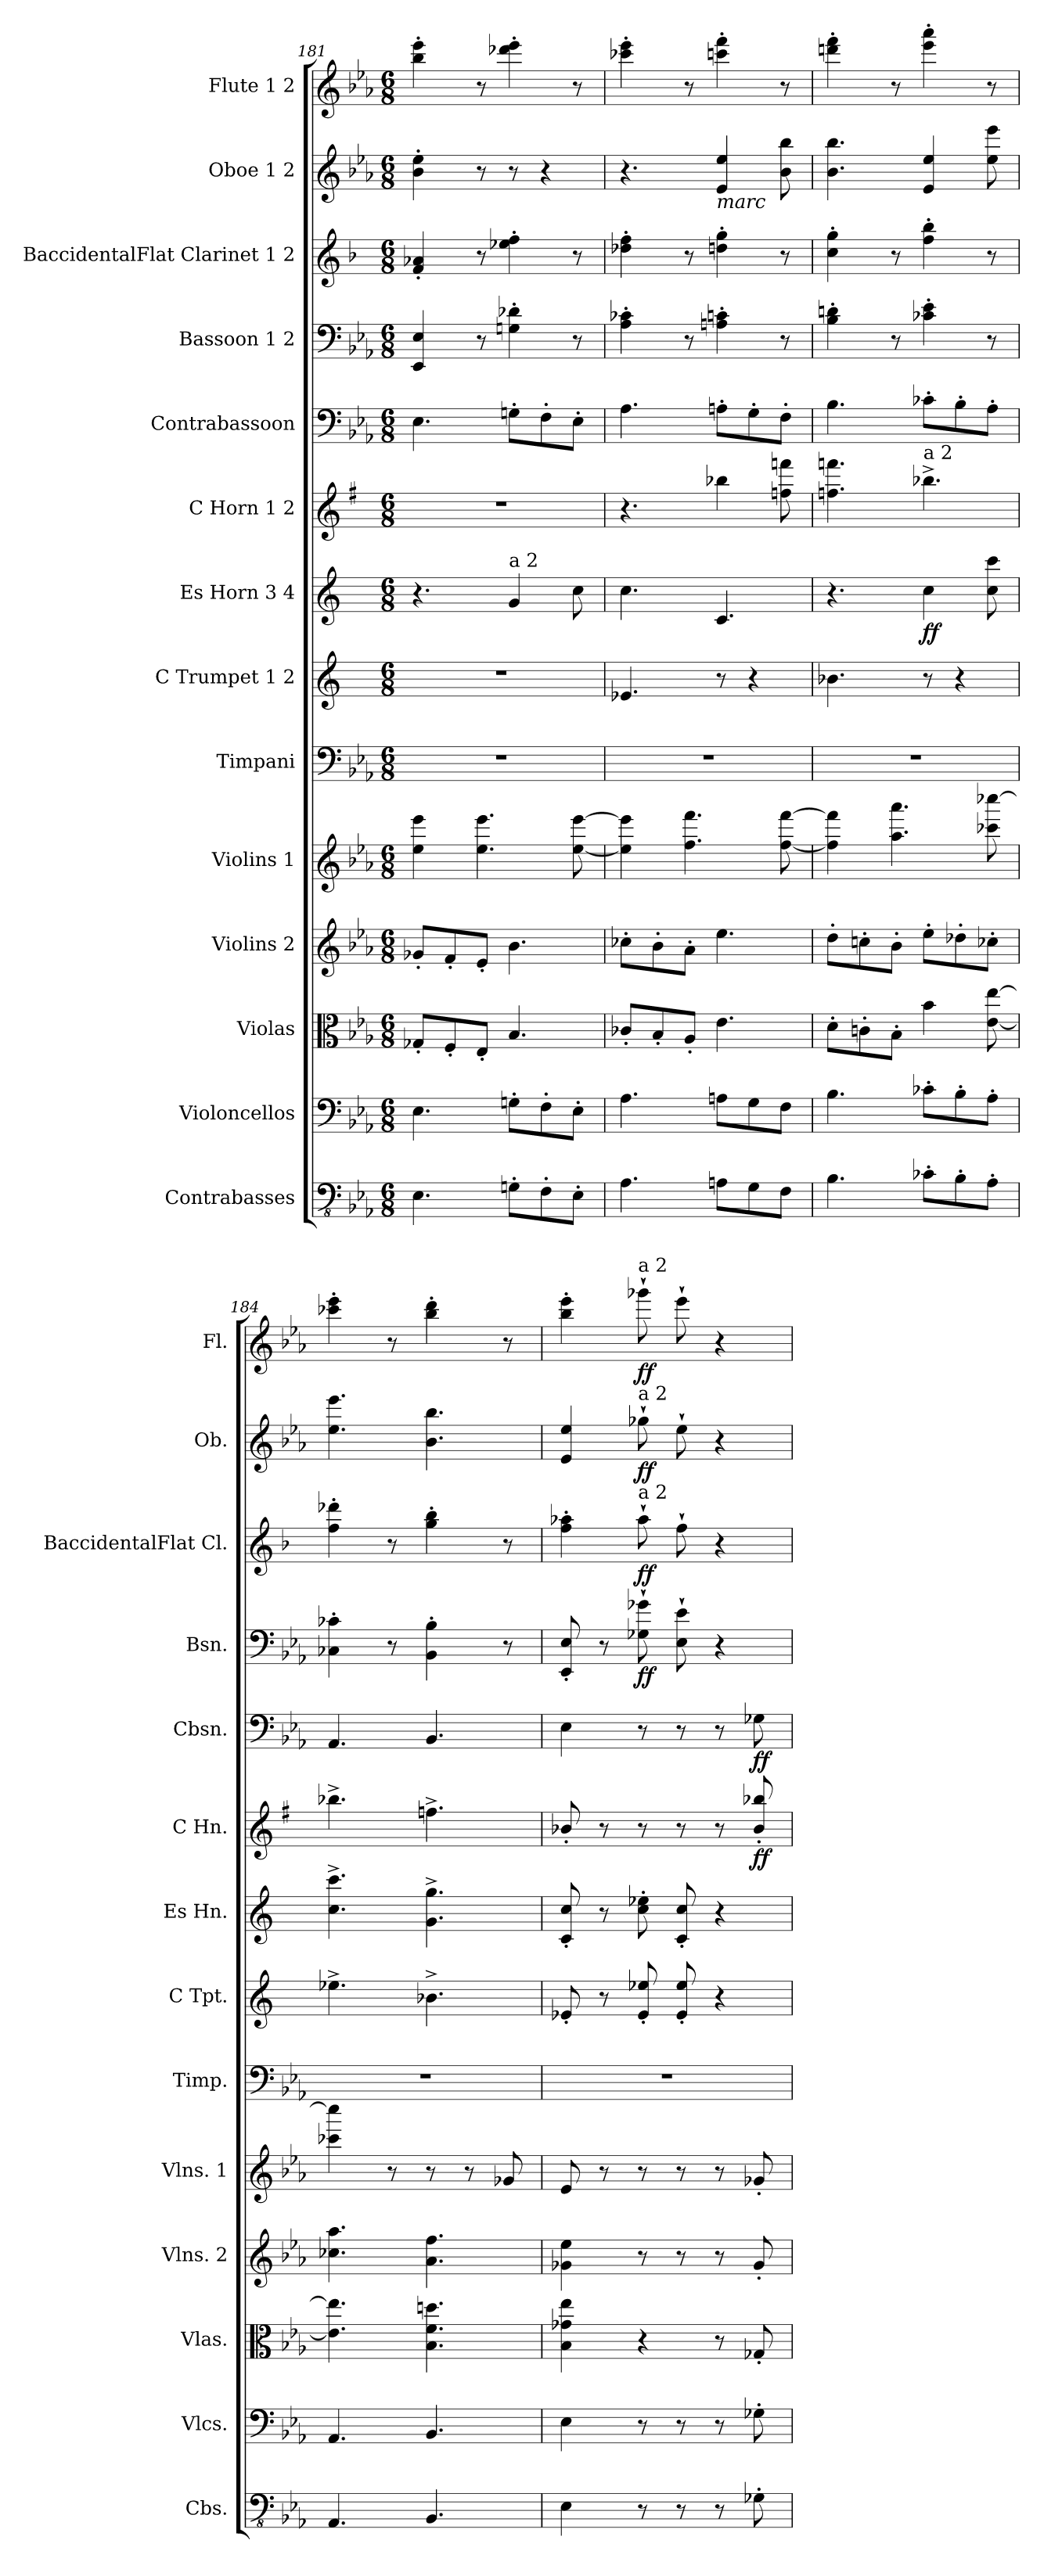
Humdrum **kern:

**kern	**kern	**kern	**kern	**kern	**kern	**kern	**kern	**dynam	**kern	**dynam	**kern	**dynam	**kern	**dynam	**kern	**dynam	**kern	**dynam	**kern	**dynam
*part14	*part13	*part12	*part11	*part10	*part9	*part8	*part7	*part7	*part6	*part6	*part5	*part5	*part4	*part4	*part3	*part3	*part2	*part2	*part1	*part1
*staff14	*staff13	*staff12	*staff11	*staff10	*staff9	*staff8	*staff7	*staff7	*staff6	*staff6	*staff5	*staff5	*staff4	*staff4	*staff3	*staff3	*staff2	*staff2	*staff1	*staff1
*I"Contrabasses	*I"Violoncellos	*I"Violas	*I"Violins 2	*I"Violins 1	*I"Timpani	*I"C Trumpet 1 2	*I"Es Horn 3 4	*	*I"C Horn 1 2	*	*I"Contrabassoon	*	*I"Bassoon 1 2	*	*I"BaccidentalFlat Clarinet 1 2	*	*I"Oboe 1 2	*	*I"Flute  1 2	*
*I'Cbs.	*I'Vlcs.	*I'Vlas.	*I'Vlns. 2	*I'Vlns. 1	*I'Timp.	*I'C Tpt.	*I'Es Hn.	*	*I'C Hn.	*	*I'Cbsn.	*	*I'Bsn.	*	*I'BaccidentalFlat Cl.	*	*I'Ob.	*	*I'Fl.	*
*clefFv4	*clefF4	*clefC3	*clefG2	*clefG2	*clefF4	*clefG2	*clefG2	*	*clefG2	*	*clefF4	*	*clefF4	*	*clefG2	*	*clefG2	*	*clefG2	*
*	*	*	*	*	*	*	*ITrd5c9	*	*ITrd4c7	*	*ITrd7c12	*	*	*	*ITrd1c2	*	*	*	*	*
*k[b-e-a-]	*k[b-e-a-]	*k[b-e-a-]	*k[b-e-a-]	*k[b-e-a-]	*k[b-e-a-]	*k[]	*k[b-e-a-]	*	*k[]	*	*k[b-e-a-]	*	*k[b-e-a-]	*	*k[b-e-a-]	*	*k[b-e-a-]	*	*k[b-e-a-]	*
*M6/8	*M6/8	*M6/8	*M6/8	*M6/8	*M6/8	*M6/8	*M6/8	*	*M6/8	*	*M6/8	*	*M6/8	*	*M6/8	*	*M6/8	*	*M6/8	*
=181	=181	=181	=181	=181	=181	=181	=181	=181	=181	=181	=181	=181	=181	=181	=181	=181	=181	=181	=181	=181
4.EE-\	4.E-\	8G-X'/L	8g-X'/L	4ee-\ 4eee-\	2.r	2.r	4.r	.	2.r	.	4.EE-\	.	4EE-/ 4E-/	.	4e-/' 4g-X/'	.	4b-\' 4ee-\'	.	4bb-\' 4eee-\'	.
.	.	8F'/	8f'/	.	.	.	.	.	.	.	.	.	.	.	.	.	.	.	.	.
.	.	8E-'/J	8e-'/J	4.ee-\ 4.eee-\	.	.	.	.	.	.	.	.	8r	.	8r	.	8r	.	8r	.
!	!	!	!	!	!	!	!LO:TX:a:t=a 2	!	!	!	!	!	!	!	!	!	!	!	!	!
8GGn'\L	8Gn'\L	4.B-/	4.b-\	.	.	.	4B-/	.	.	.	8GGn'\L	.	4Gn\' 4d-X\'	.	4dd-X\' 4ee-\'	.	8r	.	4ddd-X\' 4eee-\'	.
8FF'\	8F'\	.	.	.	.	.	.	.	.	.	8FF'\	.	.	.	.	.	4r	.	.	.
8EE-'\J	8E-'\J	.	.	[8ee-\ [8eee-\	.	.	8e-\	.	.	.	8EE-'\J	.	8r	.	8r	.	.	.	8r	.
!!LO:PB:g=z
=182	=182	=182	=182	=182	=182	=182	=182	=182	=182	=182	=182	=182	=182	=182	=182	=182	=182	=182	=182	=182
4.AA-\	4.A-\	8c-X'/L	8cc-X'\L	4ee-\] 4eee-\]	2.r	4.e-X/	4.e-\	.	4.r	.	4.AA-\	.	4A-\' 4c-X\'	.	4cc-X\' 4ee-\'	.	4.r	.	4ccc-X\' 4eee-\'	.
.	.	8B-'/	8b-'\	.	.	.	.	.	.	.	.	.	.	.	.	.	.	.	.	.
.	.	8A-'/J	8a-'\J	4.ff\ 4.fff\	.	.	.	.	.	.	.	.	8r	.	8r	.	.	.	8r	.
!	!	!	!	!	!	!	!	!	!	!	!	!	!	!	!	!	!LO:TX:b:i:t=marc	!	!	!
8AAn\L	8An\L	4.e-\	4.ee-\	.	.	8r	4.E-/	.	4ee-X\	.	8AAn'\L	.	4An\' 4cn\'	.	4ccn\' 4ff\'	.	4e-/ 4ee-/	.	4cccn\' 4fff\'	.
8GG\	8G\	.	.	.	.	4r	.	.	.	.	8GG'\	.	.	.	.	.	.	.	.	.
8FF\J	8F\J	.	.	[8ff\ [8fff\	.	.	.	.	8b-X\ 8bb-X\	.	8FF'\J	.	8r	.	8r	.	8b-\ 8bb-\	.	8r	.
=183	=183	=183	=183	=183	=183	=183	=183	=183	=183	=183	=183	=183	=183	=183	=183	=183	=183	=183	=183	=183
4.BB-\	4.B-\	8d'\L	8dd'\L	4ff\] 4fff\]	2.r	4.b-X\	4.r	.	4.b-X\ 4.bb-X\	.	4.BB-\	.	4B-\' 4dn\'	.	4b-\' 4ff\'	.	4.b-\ 4.bb-\	.	4dddn\' 4fff\'	.
.	.	8cn'\	8ccn'\	.	.	.	.	.	.	.	.	.	.	.	.	.	.	.	.	.
.	.	8B-'\J	8b-'\J	4.aa-\ 4.aaa-\	.	.	.	.	.	.	.	.	8r	.	8r	.	.	.	8r	.
!	!	!	!	!	!	!	!	!	!LO:TX:a:t=a 2	!	!	!	!	!	!	!	!	!	!	!
!	!	!	!	!	!	!	!	!LO:DY:b	!	!	!	!	!	!	!	!	!	!	!	!
8C-X'\L	8c-X'\L	4b-\	8ee-'\L	.	.	8r	4e-\	ff	4.ee-X^\	.	8C-X'\L	.	4c-X\' 4e-\'	.	4ee-\' 4aa-\'	.	4e-/ 4ee-/	.	4eee-\' 4aaa-\'	.
8BB-'\	8B-'\	.	8dd-X'\	.	.	4r	.	.	.	.	8BB-'\	.	.	.	.	.	.	.	.	.
8AA-'\J	8A-'\J	[8e-\ [8ee-\	8cc-X'\J	8ccc-X\ [8cccc-X\	.	.	8e-\ 8ee-\	.	.	.	8AA-'\J	.	8r	.	8r	.	8ee-\ 8eee-\	.	8r	.
=184	=184	=184	=184	=184	=184	=184	=184	=184	=184	=184	=184	=184	=184	=184	=184	=184	=184	=184	=184	=184
4.AAA-/	4.AA-/	4.e-\] 4.ee-\]	4.cc-X\ 4.aa-\	4ccc-X\ 4cccc-\]	2.r	4.ee-X^\	4.e-\^ 4.ee-\^	.	4.ee-X^\	.	4.AAA-/	.	4C-X\' 4c-X\'	.	4ee-\' 4ccc-X\'	.	4.ee-\ 4.eee-\	.	4ccc-X\' 4eee-\'	.
.	.	.	.	8r	.	.	.	.	.	.	.	.	8r	.	8r	.	.	.	8r	.
4.BBB-/	4.BB-/	4.B-\ 4.f\ 4.ddn\	4.a-\ 4.ff\	8r	.	4.b-X^\	4.B-\^ 4.b-\^	.	4.b-X^\	.	4.BBB-/	.	4BB-\' 4B-\'	.	4ff\' 4aa-\'	.	4.b-\ 4.bb-\	.	4bb-\' 4ddd\'	.
.	.	.	.	8r	.	.	.	.	.	.	.	.	.	.	.	.	.	.	.	.
.	.	.	.	8g-X/	.	.	.	.	.	.	.	.	8r	.	8r	.	.	.	8r	.
=185	=185	=185	=185	=185	=185	=185	=185	=185	=185	=185	=185	=185	=185	=185	=185	=185	=185	=185	=185	=185
4EE-\	4E-\	4B-\ 4g-X\ 4ee-\	4g-X\ 4ee-\	8e-/	2.r	8e-X'/	8E-/' 8e-/'	.	8e-X'/	.	4EE-\	.	8EE-/' 8E-/'	.	4ee-\' 4gg-X\'	.	4e-/ 4ee-/	.	4bb-\' 4eee-\'	.
.	.	.	.	8r	.	8r	8r	.	8r	.	.	.	8r	.	.	.	.	.	.	.
!	!	!	!	!	!	!	!	!	!	!	!	!	!	!	!	!	!	!	!LO:TX:a:t=a 2	!
!	!	!	!	!	!	!	!	!	!	!	!	!	!	!	!	!	!LO:TX:a:t=a 2	!	!	!
!	!	!	!	!	!	!	!	!	!	!	!	!	!	!	!LO:TX:a:t=a 2	!	!	!	!	!
!	!	!	!	!	!	!	!	!	!	!	!	!	!	!LO:DY:b	!	!LO:DY:b	!	!LO:DY:b	!	!LO:DY:b
8r	8r	4r	8r	8r	.	8e-/' 8ee-X/'	8e-\' 8g-X\'	.	8r	.	8r	.	8G-X\` 8g-X\`	ff	8gg-`\	ff	8gg-X`\	ff	8ggg-X`\	ff
8r	8r	.	8r	8r	.	8e-/' 8ee-/'	8E-/' 8e-/'	.	8r	.	8r	.	8E-\` 8e-\`	.	8ee-`\	.	8ee-`\	.	8eee-`\	.
8r	8r	8r	8r	8r	.	4r	4r	.	8r	.	8r	.	4r	.	4r	.	4r	.	4r	.
!	!	!	!	!	!	!	!	!	!	!LO:DY:b	!	!LO:DY:b	!	!	!	!	!	!	!	!
8GG-X'\	8G-X'\	8G-X'/	8g-'/	8g-X'/	.	.	.	.	8e-/' 8ee-X/'	ff	8GG-X\	ff	.	.	.	.	.	.	.	.
=	=	=	=	=	=	=	=	=	=	=	=	=	=	=	=	=	=	=	=	=
*-	*-	*-	*-	*-	*-	*-	*-	*-	*-	*-	*-	*-	*-	*-	*-	*-	*-	*-	*-	*-
